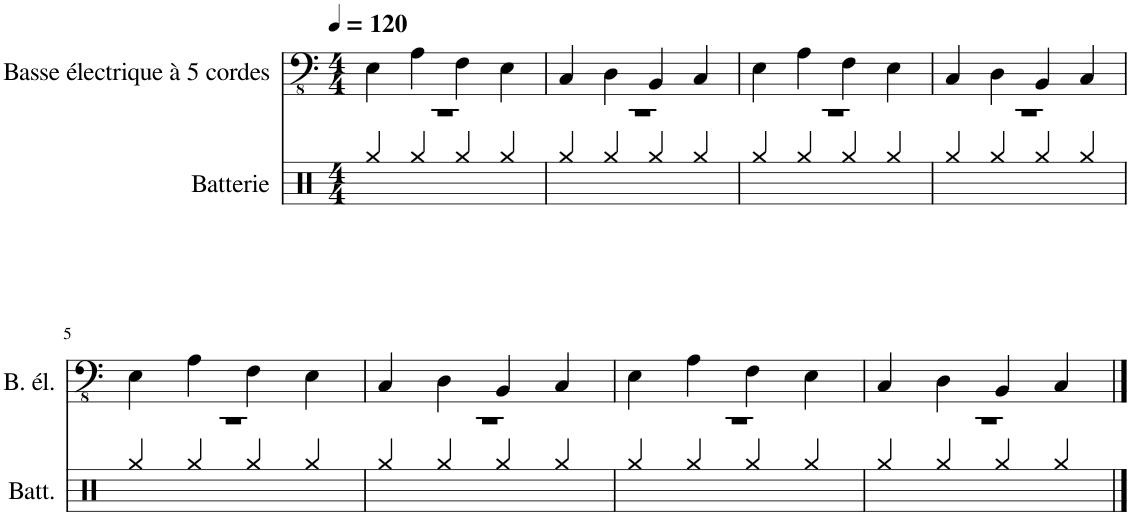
**kern	**kern
*part2	*part1
*staff2	*staff1
*I"Batterie	*I"Basse électrique à 5 cordes
*I'Batt.	*I'B. él.
*clefX	*clefFv4
*k[]	*k[]
*M4/4	*M4/4
*MM120	*MM120
=1	=1
*^	*
1r	4Rgg/	4EE\
.	4Rgg/	4AA\
.	4Rgg/	4FF\
.	4Rgg/	4EE\
=2	=2	=2
1r	4Rgg/	4CC/
.	4Rgg/	4DD\
.	4Rgg/	4BBB/
.	4Rgg/	4CC/
=3	=3	=3
1r	4Rgg/	4EE\
.	4Rgg/	4AA\
.	4Rgg/	4FF\
.	4Rgg/	4EE\
=4	=4	=4
1r	4Rgg/	4CC/
.	4Rgg/	4DD\
.	4Rgg/	4BBB/
.	4Rgg/	4CC/
!!LO:LB:g=z
=5	=5	=5
1r	4Rgg/	4EE\
.	4Rgg/	4AA\
.	4Rgg/	4FF\
.	4Rgg/	4EE\
=6	=6	=6
1r	4Rgg/	4CC/
.	4Rgg/	4DD\
.	4Rgg/	4BBB/
.	4Rgg/	4CC/
=7	=7	=7
1r	4Rgg/	4EE\
.	4Rgg/	4AA\
.	4Rgg/	4FF\
.	4Rgg/	4EE\
=8	=8	=8
1r	4Rgg/	4CC/
.	4Rgg/	4DD\
.	4Rgg/	4BBB/
.	4Rgg/	4CC/
*v	*v	*
==	==
*-	*-
